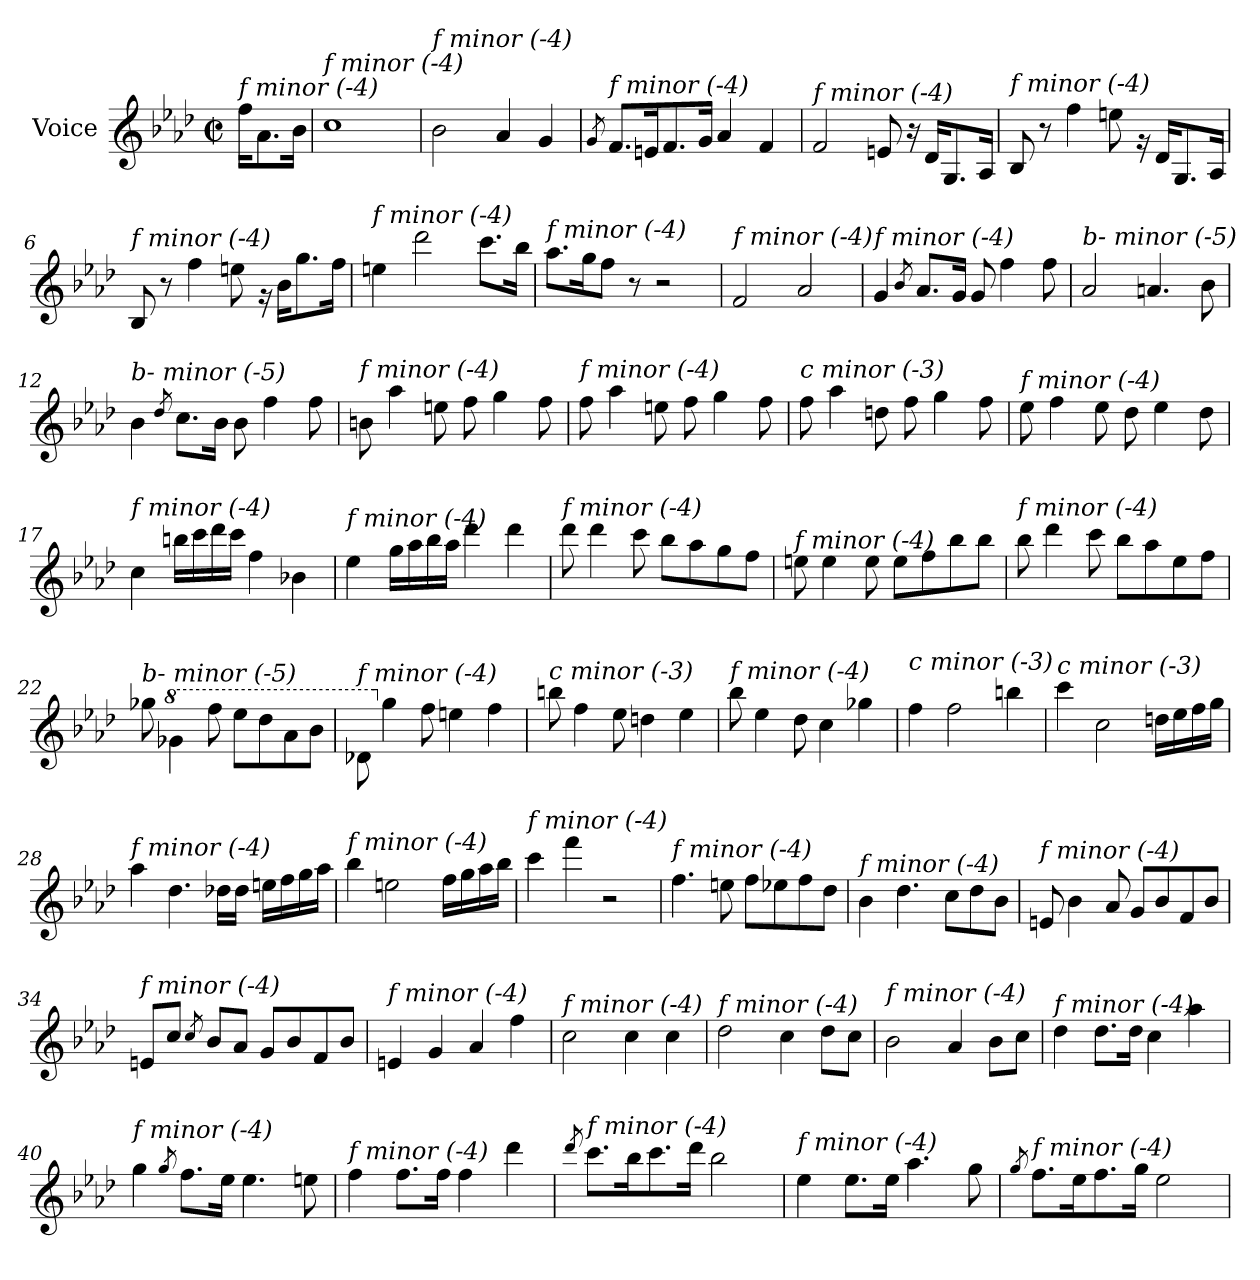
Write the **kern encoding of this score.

**kern
*part1
*staff1
*I"Voice
*I'V
*clefG2
*k[b-e-a-d-]
*M2/2
*met(c|)
=
!LO:TX:i:t=f minor (-4)
16ff\KL
8.a-\
16b-\Jk
=1
!LO:TX:i:t=f minor (-4)
1cc
=2
!LO:TX:i:t=f minor (-4)
2b-\
4a-/
4g/
=3
8qg/
!LO:TX:i:t=f minor (-4)
8.f/L
16en/K
8.f/
16g/Jk
4a-/
4f/
=4
!LO:TX:i:t=f minor (-4)
2f/
8en/
16r
16d-/KL
8.G/
16A-/Jk
!!LO:LB:g=z
=5
!LO:TX:i:t=f minor (-4)
8B-/
8r
4ff\
8een\
16rg
16d-/KL
8.G/
16A-/Jk
=6
!LO:TX:i:t=f minor (-4)
8B-/
8r
4ff\
8een\
16rg
16b-\KL
8.gg\
16ff\Jk
=7
!LO:TX:i:t=f minor (-4)
4een\
2ddd-\
8.ccc\L
16bb-\Jk
=8
!LO:TX:i:t=f minor (-4)
8.aa-\L
16gg\K
8ff\J
8r
2r
=9
!LO:TX:i:t=f minor (-4)
2f/
2a-/
!!LO:LB:g=z
=10
!LO:TX:i:t=f minor (-4)
4g/
8qb-/
8.a-/L
16g/Jk
8g/
4ff\
8ff\
=11
!LO:TX:i:t=b- minor (-5)
2a-/
4.an/
8b-\
=12
!LO:TX:i:t=b- minor (-5)
4b-\
8qdd-/
8.cc\L
16b-\Jk
8b-\
4ff\
8ff\
=13
!LO:TX:i:t=f minor (-4)
8bn\
4aa-\
8een\
8ff\
4gg\
8ff\
!!LO:LB:g=z
=14
!LO:TX:i:t=f minor (-4)
8ff\
4aa-\
8een\
8ff\
4gg\
8ff\
=15
!LO:TX:i:t=c minor (-3)
8ff\
4aa-\
8ddn\
8ff\
4gg\
8ff\
=16
!LO:TX:i:t=f minor (-4)
8ee-\
4ff\
8ee-\
8dd-\
4ee-\
8dd-\
=17
!LO:TX:i:t=f minor (-4)
4cc\
16bbn\LL
16ccc\
16ddd-\
16ccc\JJ
4ff\
4b-X\
!!LO:LB:g=z
=18
!LO:TX:i:t=f minor (-4)
4ee-\
16gg\LL
16aa-\
16bb-\
16aa-\JJ
4ddd-\
4ddd-\
=19
!LO:TX:i:t=f minor (-4)
8ddd-\
4ddd-\
8ccc\
8bb-\L
8aa-\
8gg\
8ff\J
=20
!LO:TX:i:t=f minor (-4)
8een\
4ee\
8ee\
8ee\L
8ff\
8bb-\
8bb-\J
=21
!LO:TX:i:t=f minor (-4)
8bb-\
4ddd-\
8ccc\
8bb-\L
8aa-\
8ee-\
8ff\J
!!LO:LB:g=z
=22
!LO:TX:i:t=b- minor (-5)
8gg-X\
*8va
4gg-X\
8fff\
8eee-\L
8ddd-\
8aa-\
8bb-\J
=23
!LO:TX:i:t=f minor (-4)
8dd-X\
*X8va
4gg\
8ff\
4een\
4ff\
=24
!LO:TX:i:t=c minor (-3)
8bbni\
4ff\
8ee-\
4ddn\
4ee-\
=25
!LO:TX:i:t=f minor (-4)
8bb-\
4ee-\
8dd-\
4cc\
4gg-X\
=26
!LO:TX:i:t=c minor (-3)
4ff\
2ff\
4bbn\
!!LO:LB:g=z
=27
!LO:TX:i:t=c minor (-3)
4ccc\
2cc\
16ddn\LL
16ee-\
16ff\
16gg\JJ
=28
!LO:TX:i:t=f minor (-4)
4aa-\
4.dd-\
16dd-Xi\LL
16dd-\JJ
16een\LL
16ff\
16gg\
16aa-\JJ
=29
!LO:TX:i:t=f minor (-4)
4bb-\
2een\
16ff\LL
16gg\
16aa-\
16bb-\JJ
=30
!LO:TX:i:t=f minor (-4)
4ccc\
4fff\
2r
!!LO:LB:g=z
=31
!LO:TX:i:t=f minor (-4)
4.ff\
8een\
8ff\L
8ee-X\
8ff\
8dd-\J
=32
!LO:TX:i:t=f minor (-4)
4b-\
4.dd-\
8cc\L
8dd-\
8b-\J
=33
!LO:TX:i:t=f minor (-4)
8en/
4b-\
8a-/
8g/L
8b-/
8f/
8b-/J
=34
!LO:TX:i:t=f minor (-4)
8en/L
8cc/J
8qcc/
8b-/L
8a-/J
8g/L
8b-/
8f/
8b-/J
=35
!LO:TX:i:t=f minor (-4)
4en/
4g/
4a-/
4ff\
!!LO:PB:g=z
=36
!LO:TX:i:t=f minor (-4)
2cc\
4cc\
4cc\
=37
!LO:TX:i:t=f minor (-4)
2dd-\
4cc\
8dd-\L
8cc\J
=38
!LO:TX:i:t=f minor (-4)
2b-\
4a-/
8b-\L
8cc\J
=39
!LO:TX:i:t=f minor (-4)
4dd-\
8.dd-\L
16dd-\Jk
4cc\
4aa-\
=40
!LO:TX:i:t=f minor (-4)
4gg\
8qgg/
8.ff\L
16ee-\Jk
4.ee-\
8een\
=41
!LO:TX:i:t=f minor (-4)
4ff\
8.ff\L
16ff\Jk
4ff\
4ddd-\
!!LO:LB:g=z
=42
8qddd-/
!LO:TX:i:t=f minor (-4)
8.ccc\L
16bb-\K
8.ccc\
16ddd-\Jk
2bb-\
=43
!LO:TX:i:t=f minor (-4)
4ee-\
8.ee-\L
16ee-\Jk
4.aa-\
8gg\
=44
8qgg/
!LO:TX:i:t=f minor (-4)
8.ff\L
16ee-\K
8.ff\
16gg\Jk
2ee-\
=
*-
